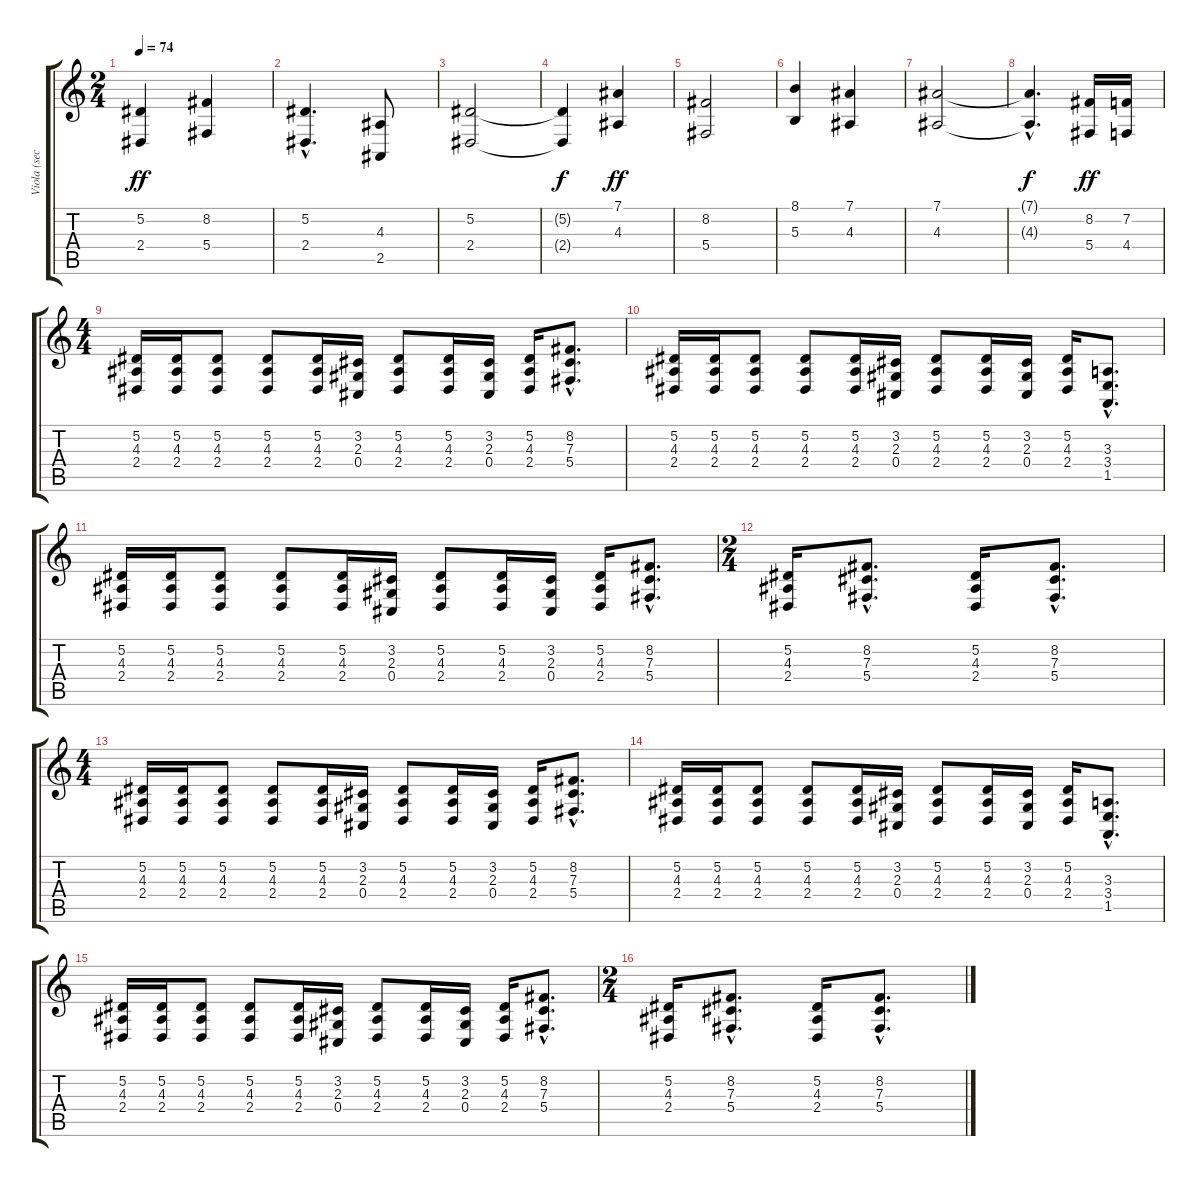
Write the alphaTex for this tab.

\track ("Viola (section)" "Viola (sec") {instrument viola}
\staff {score tabs}
\tuning (Eb4 Bb3 Gb3 Db3 Ab2 Eb2) {hide}
\ts (2 4)
\tempo 74
\clef g2
\ks c
(5.2 2.4).4{dy ff} (8.2 5.4).4 |
(5.2{hac} 2.4{hac}).4{d} (4.3 2.5).8 |
(5.2 2.4).2 |
(5.2{t} 2.4{t}).4{dy f} (7.1 4.3).4{dy ff} |
(8.2 5.4).2 |
(8.1 5.3).4 (7.1 4.3).4 |
(7.1 4.3).2 |
(7.1{hac t} 4.3{hac t}).4{d dy f} (8.2 5.4).16{dy ff} (7.2 4.4).16 |
\ts (4 4)
(5.2 4.3 2.4).16 (5.2 4.3 2.4).16 (5.2 4.3 2.4).8 (5.2 4.3 2.4).8 (5.2 4.3 2.4).16 (3.2 2.3 0.4).16 (5.2 4.3 2.4).8 (5.2 4.3 2.4).16 (3.2 2.3 0.4).16 (5.2 4.3 2.4).16 (8.2{hac} 7.3{hac} 5.4{hac}).8{d} |
(5.2 4.3 2.4).16 (5.2 4.3 2.4).16 (5.2 4.3 2.4).8 (5.2 4.3 2.4).8 (5.2 4.3 2.4).16 (3.2 2.3 0.4).16 (5.2 4.3 2.4).8 (5.2 4.3 2.4).16 (3.2 2.3 0.4).16 (5.2 4.3 2.4).16 (3.3{hac} 3.4{hac} 1.5{hac}).8{d} |
(5.2 4.3 2.4).16 (5.2 4.3 2.4).16 (5.2 4.3 2.4).8 (5.2 4.3 2.4).8 (5.2 4.3 2.4).16 (3.2 2.3 0.4).16 (5.2 4.3 2.4).8 (5.2 4.3 2.4).16 (3.2 2.3 0.4).16 (5.2 4.3 2.4).16 (8.2{hac} 7.3{hac} 5.4{hac}).8{d} |
\ts (2 4)
(5.2 4.3 2.4).16 (8.2{hac} 7.3{hac} 5.4{hac}).8{d} (5.2 4.3 2.4).16 (8.2{hac} 7.3{hac} 5.4{hac}).8{d} |
\ts (4 4)
(5.2 4.3 2.4).16 (5.2 4.3 2.4).16 (5.2 4.3 2.4).8 (5.2 4.3 2.4).8 (5.2 4.3 2.4).16 (3.2 2.3 0.4).16 (5.2 4.3 2.4).8 (5.2 4.3 2.4).16 (3.2 2.3 0.4).16 (5.2 4.3 2.4).16 (8.2{hac} 7.3{hac} 5.4{hac}).8{d} |
(5.2 4.3 2.4).16 (5.2 4.3 2.4).16 (5.2 4.3 2.4).8 (5.2 4.3 2.4).8 (5.2 4.3 2.4).16 (3.2 2.3 0.4).16 (5.2 4.3 2.4).8 (5.2 4.3 2.4).16 (3.2 2.3 0.4).16 (5.2 4.3 2.4).16 (3.3{hac} 3.4{hac} 1.5{hac}).8{d} |
(5.2 4.3 2.4).16 (5.2 4.3 2.4).16 (5.2 4.3 2.4).8 (5.2 4.3 2.4).8 (5.2 4.3 2.4).16 (3.2 2.3 0.4).16 (5.2 4.3 2.4).8 (5.2 4.3 2.4).16 (3.2 2.3 0.4).16 (5.2 4.3 2.4).16 (8.2{hac} 7.3{hac} 5.4{hac}).8{d} |
\ts (2 4)
(5.2 4.3 2.4).16 (8.2{hac} 7.3{hac} 5.4{hac}).8{d} (5.2 4.3 2.4).16 (8.2{hac} 7.3{hac} 5.4{hac}).8{d}
